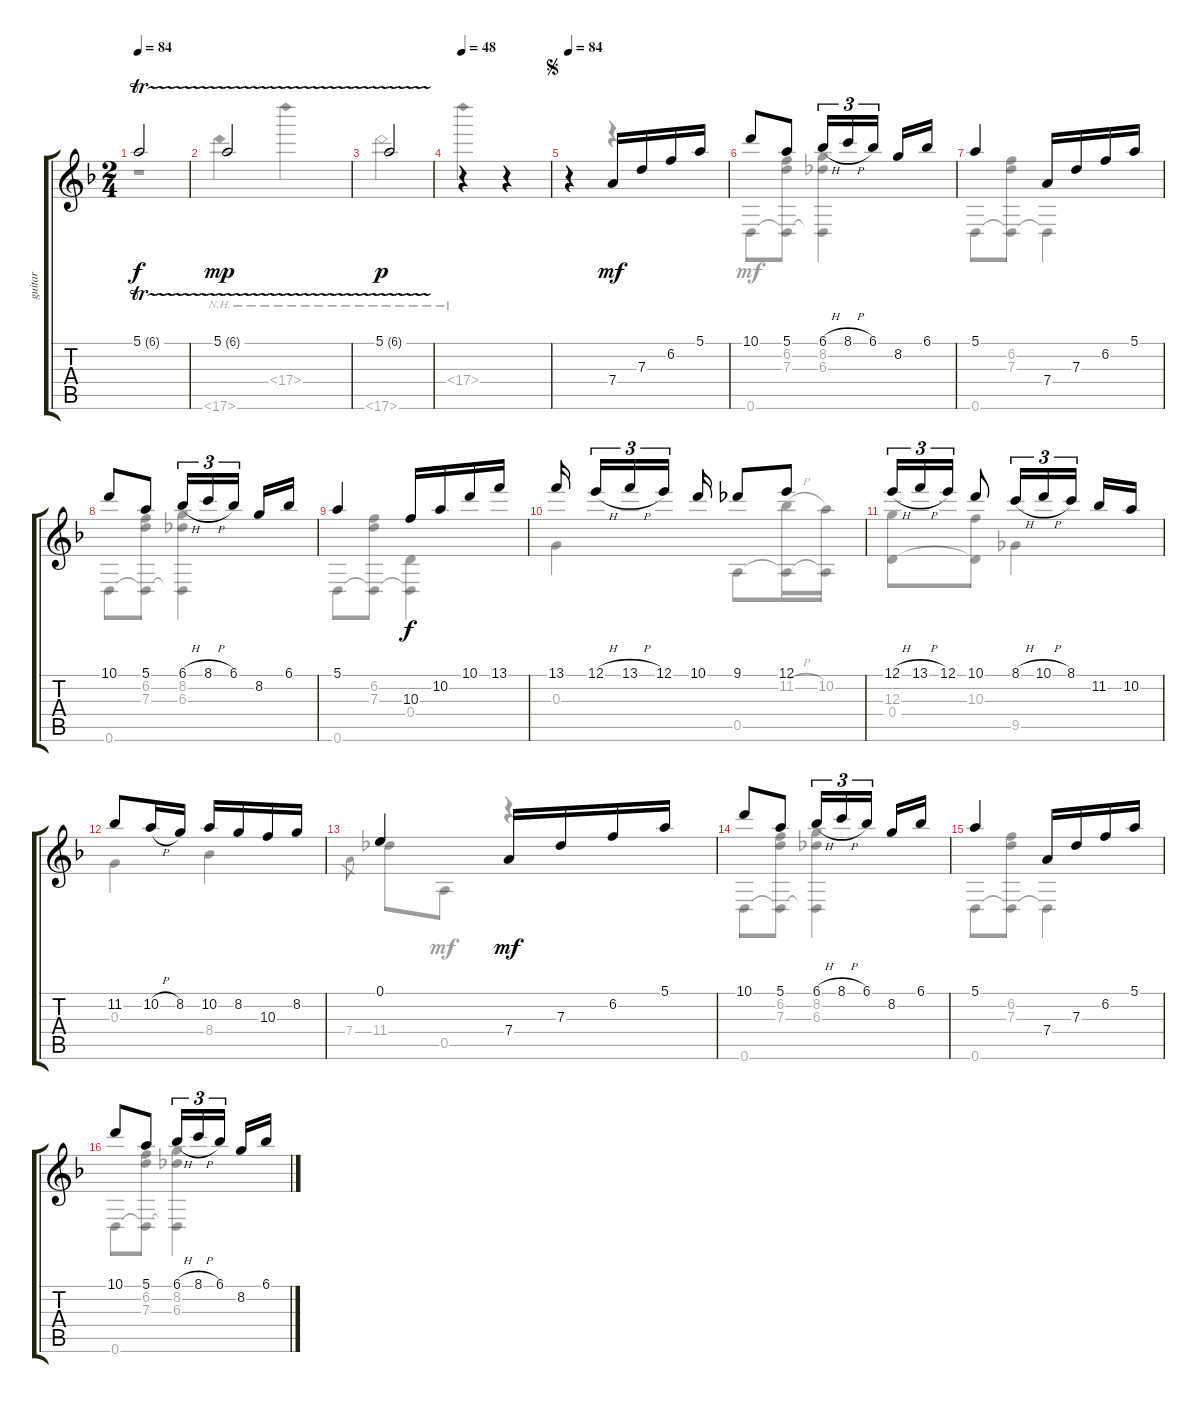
\track ("guitar" "guitar") {instrument acousticguitarnylon}
\staff {score tabs}
\tuning (E4 B3 G3 D3 A2 D2) {hide}
\voice
\ts (2 4)
\tempo 84
\clef g2
\ks f
5.1{tr (6 32)}.2{dy f instrument acousticguitarnylon} |
5.1{tr (6 32)}.2{dy mp} |
5.1{tr (6 32)}.2{dy p} |
\tempo 48
r.4 r.4 |
\jump segno
\tempo 84
r.4 7.4.16{dy mf} 7.3.16 6.2.16 5.1.16 |
10.1.8 5.1.8 6.1{h}.16{tu (3 2)} 8.1{h}.16{tu (3 2)} 6.1.16{tu (3 2) beam splitsecondary} 8.2.16 6.1.16 |
5.1.4 7.4.16 7.3.16 6.2.16 5.1.16 |
10.1.8 5.1.8 6.1{h}.16{tu (3 2)} 8.1{h}.16{tu (3 2)} 6.1.16{tu (3 2) beam splitsecondary} 8.2.16 6.1.16 |
5.1.4 10.3.16{dy f} 10.2.16 10.1.16 13.1.16 |
13.1.16{beam splitsecondary} 12.1{h}.16{tu (3 2)} 13.1{h}.16{tu (3 2)} 12.1.16{tu (3 2) beam splitsecondary} 10.1.16 9.1.8 12.1.8 |
12.1{h}.16{tu (3 2)} 13.1{h}.16{tu (3 2)} 12.1.16{tu (3 2)} 10.1.8 8.1{h}.16{tu (3 2)} 10.1{h}.16{tu (3 2)} 8.1.16{tu (3 2) beam splitsecondary} 11.2.16 10.2.16 |
11.2.8 10.2{h}.16 8.2.16 10.2.16 8.2.16 10.3.16 8.2.16 |
0.1.4 7.4.16{dy mf} 7.3.16 6.2.16 5.1.16 |
10.1.8 5.1.8 6.1{h}.16{tu (3 2)} 8.1{h}.16{tu (3 2)} 6.1.16{tu (3 2) beam splitsecondary} 8.2.16 6.1.16 |
5.1.4 7.4.16 7.3.16 6.2.16 5.1.16 |
10.1.8 5.1.8 6.1{h}.16{tu (3 2)} 8.1{h}.16{tu (3 2)} 6.1.16{tu (3 2) beam splitsecondary} 8.2.16 6.1.16
\voice
\clef g2
\ottava regular
\simile none
\ks f
r.1{dy mp} |
17.6{nh}.4 17.4{nh}.4 |
17.6{nh}.2{dy p} |
17.4{nh}.4 r.4 |
r.4 r.4 |
0.6.8{dy mf} (6.2 7.3 0.6{t}).8 (8.2 6.3 0.6{t}).4 |
0.6.8 (6.2 7.3 0.6{t}).8 0.6{t}.4 |
0.6.8 (6.2 7.3 0.6{t}).8 (8.2 6.3 0.6{t}).4 |
0.6.8 (6.2 7.3 0.6{t}).8 (0.4 0.6{t}).4{dy f} |
0.3.4 0.5.8 (11.2{h} 0.5{t}).16 (10.2 0.5{t}).16 |
(12.3 0.4).8 (10.3 0.4{t}).8 9.5.4 |
0.3.4 8.4.4 |
7.4.8{gr} 11.4.8 0.5.8{dy mf} r.4 |
0.6.8 (6.2 7.3 0.6{t}).8 (8.2 6.3 0.6{t}).4 |
0.6.8 (6.2 7.3 0.6{t}).8 0.6{t}.4 |
0.6.8 (6.2 7.3 0.6{t}).8 (8.2 6.3 0.6{t}).4
